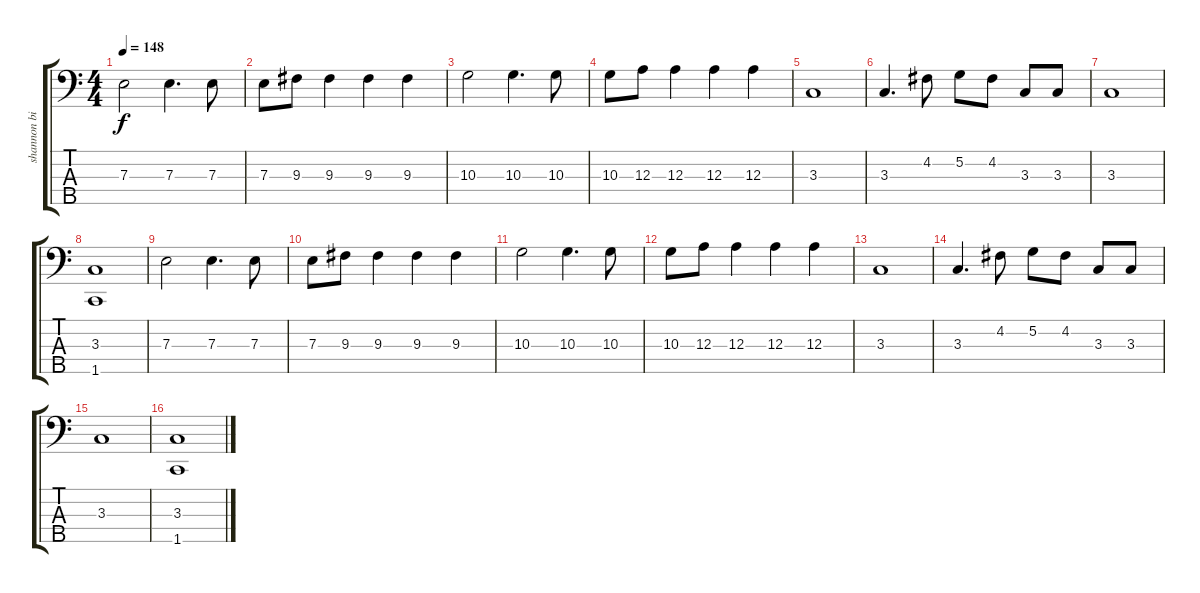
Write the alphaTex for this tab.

\track ("shannon birchnall bass" "shannon bi") {instrument electricbassfinger}
\staff {score tabs}
\tuning (G2 D2 A1 E1 B0) {hide}
\ts (4 4)
\tempo 148
\clef f4
\ks c
7.3.2{dy f} 7.3.4{d} 7.3.8 |
7.3.8 9.3.8 9.3.4 9.3.4 9.3.4 |
10.3.2 10.3.4{d} 10.3.8 |
10.3.8 12.3.8 12.3.4 12.3.4 12.3.4 |
3.3.1 |
3.3.4{d} 4.2.8 5.2.8 4.2.8 3.3.8 3.3.8 |
3.3.1 |
(3.3 1.5).1 |
7.3.2 7.3.4{d} 7.3.8 |
7.3.8 9.3.8 9.3.4 9.3.4 9.3.4 |
10.3.2 10.3.4{d} 10.3.8 |
10.3.8 12.3.8 12.3.4 12.3.4 12.3.4 |
3.3.1 |
3.3.4{d} 4.2.8 5.2.8 4.2.8 3.3.8 3.3.8 |
3.3.1 |
(3.3 1.5).1
